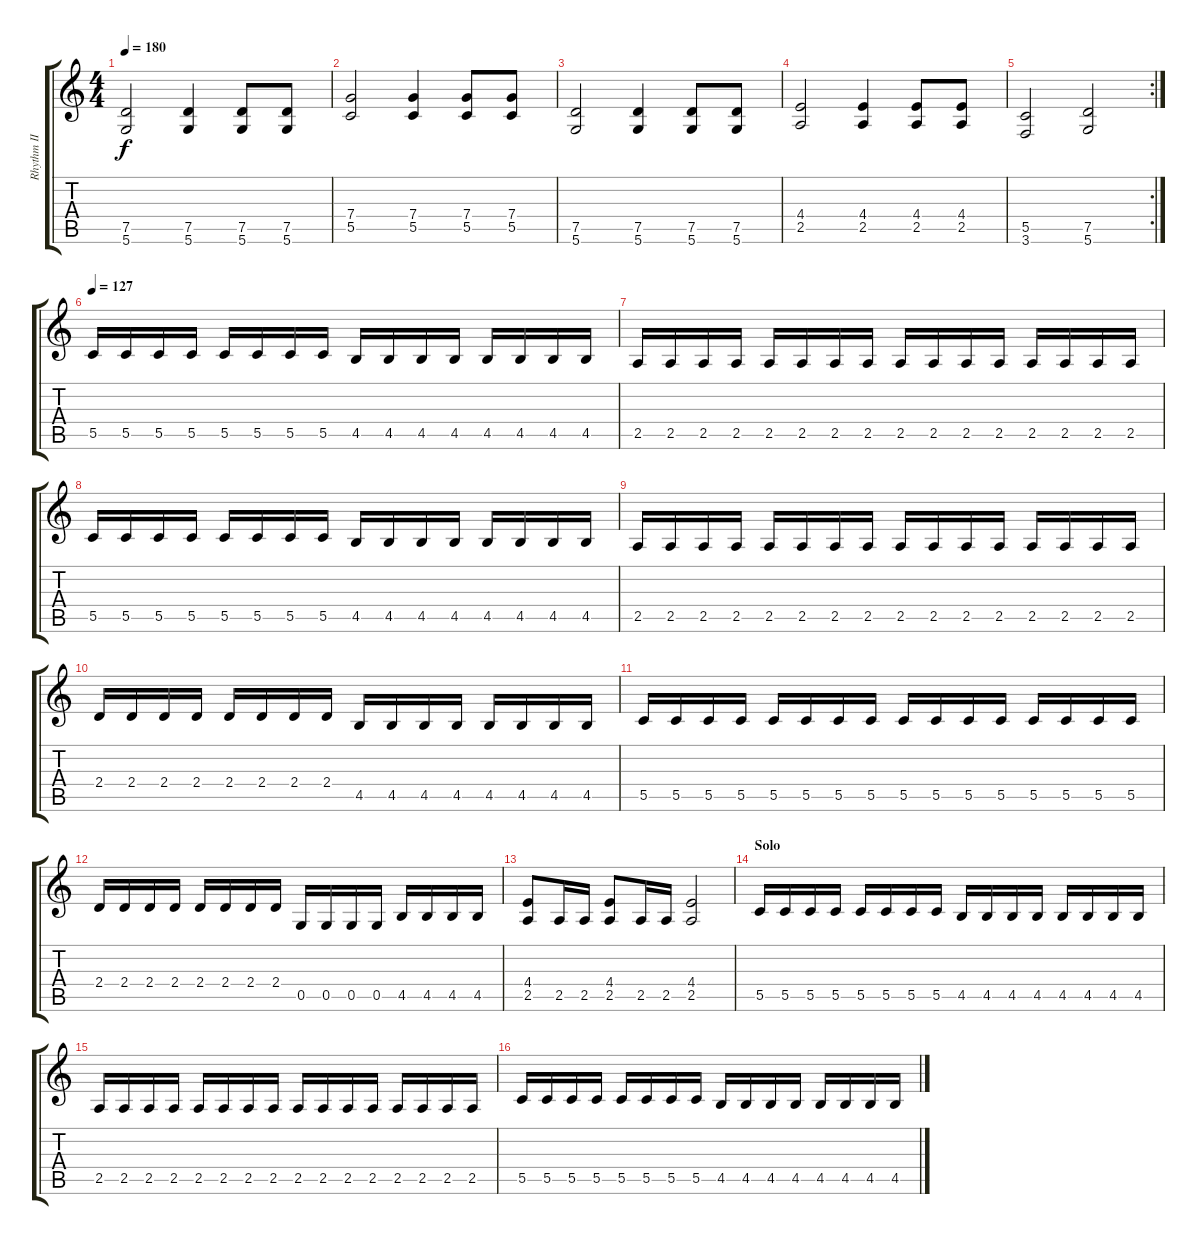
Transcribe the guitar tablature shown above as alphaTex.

\track ("Rhythm II" "Rhythm II") {instrument distortionguitar}
\staff {score tabs}
\tuning (D4 A3 F3 C3 G2 D2) {hide}
\ts (4 4)
\tempo 180
\clef g2
\ks c
(7.5 5.6).2{dy f} (7.5 5.6).4 (7.5 5.6).8 (7.5 5.6).8 |
(7.4 5.5).2 (7.4 5.5).4 (7.4 5.5).8 (7.4 5.5).8 |
(7.5 5.6).2 (7.5 5.6).4 (7.5 5.6).8 (7.5 5.6).8 |
(4.4 2.5).2 (4.4 2.5).4 (4.4 2.5).8 (4.4 2.5).8 |
\rc 2
(5.5 3.6).2 (7.5 5.6).2 |
\tempo 127
5.5.16 5.5.16 5.5.16 5.5.16 5.5.16 5.5.16 5.5.16 5.5.16 4.5.16 4.5.16 4.5.16 4.5.16 4.5.16 4.5.16 4.5.16 4.5.16 |
2.5.16 2.5.16 2.5.16 2.5.16 2.5.16 2.5.16 2.5.16 2.5.16 2.5.16 2.5.16 2.5.16 2.5.16 2.5.16 2.5.16 2.5.16 2.5.16 |
5.5.16 5.5.16 5.5.16 5.5.16 5.5.16 5.5.16 5.5.16 5.5.16 4.5.16 4.5.16 4.5.16 4.5.16 4.5.16 4.5.16 4.5.16 4.5.16 |
2.5.16 2.5.16 2.5.16 2.5.16 2.5.16 2.5.16 2.5.16 2.5.16 2.5.16 2.5.16 2.5.16 2.5.16 2.5.16 2.5.16 2.5.16 2.5.16 |
2.4.16 2.4.16 2.4.16 2.4.16 2.4.16 2.4.16 2.4.16 2.4.16 4.5.16 4.5.16 4.5.16 4.5.16 4.5.16 4.5.16 4.5.16 4.5.16 |
5.5.16 5.5.16 5.5.16 5.5.16 5.5.16 5.5.16 5.5.16 5.5.16 5.5.16 5.5.16 5.5.16 5.5.16 5.5.16 5.5.16 5.5.16 5.5.16 |
2.4.16 2.4.16 2.4.16 2.4.16 2.4.16 2.4.16 2.4.16 2.4.16 0.5.16 0.5.16 0.5.16 0.5.16 4.5.16 4.5.16 4.5.16 4.5.16 |
(4.4 2.5).8 2.5.16 2.5.16 (4.4 2.5).8 2.5.16 2.5.16 (4.4 2.5).2 |
\section ("" "Solo")
5.5.16 5.5.16 5.5.16 5.5.16 5.5.16 5.5.16 5.5.16 5.5.16 4.5.16 4.5.16 4.5.16 4.5.16 4.5.16 4.5.16 4.5.16 4.5.16 |
2.5.16 2.5.16 2.5.16 2.5.16 2.5.16 2.5.16 2.5.16 2.5.16 2.5.16 2.5.16 2.5.16 2.5.16 2.5.16 2.5.16 2.5.16 2.5.16 |
5.5.16 5.5.16 5.5.16 5.5.16 5.5.16 5.5.16 5.5.16 5.5.16 4.5.16 4.5.16 4.5.16 4.5.16 4.5.16 4.5.16 4.5.16 4.5.16
